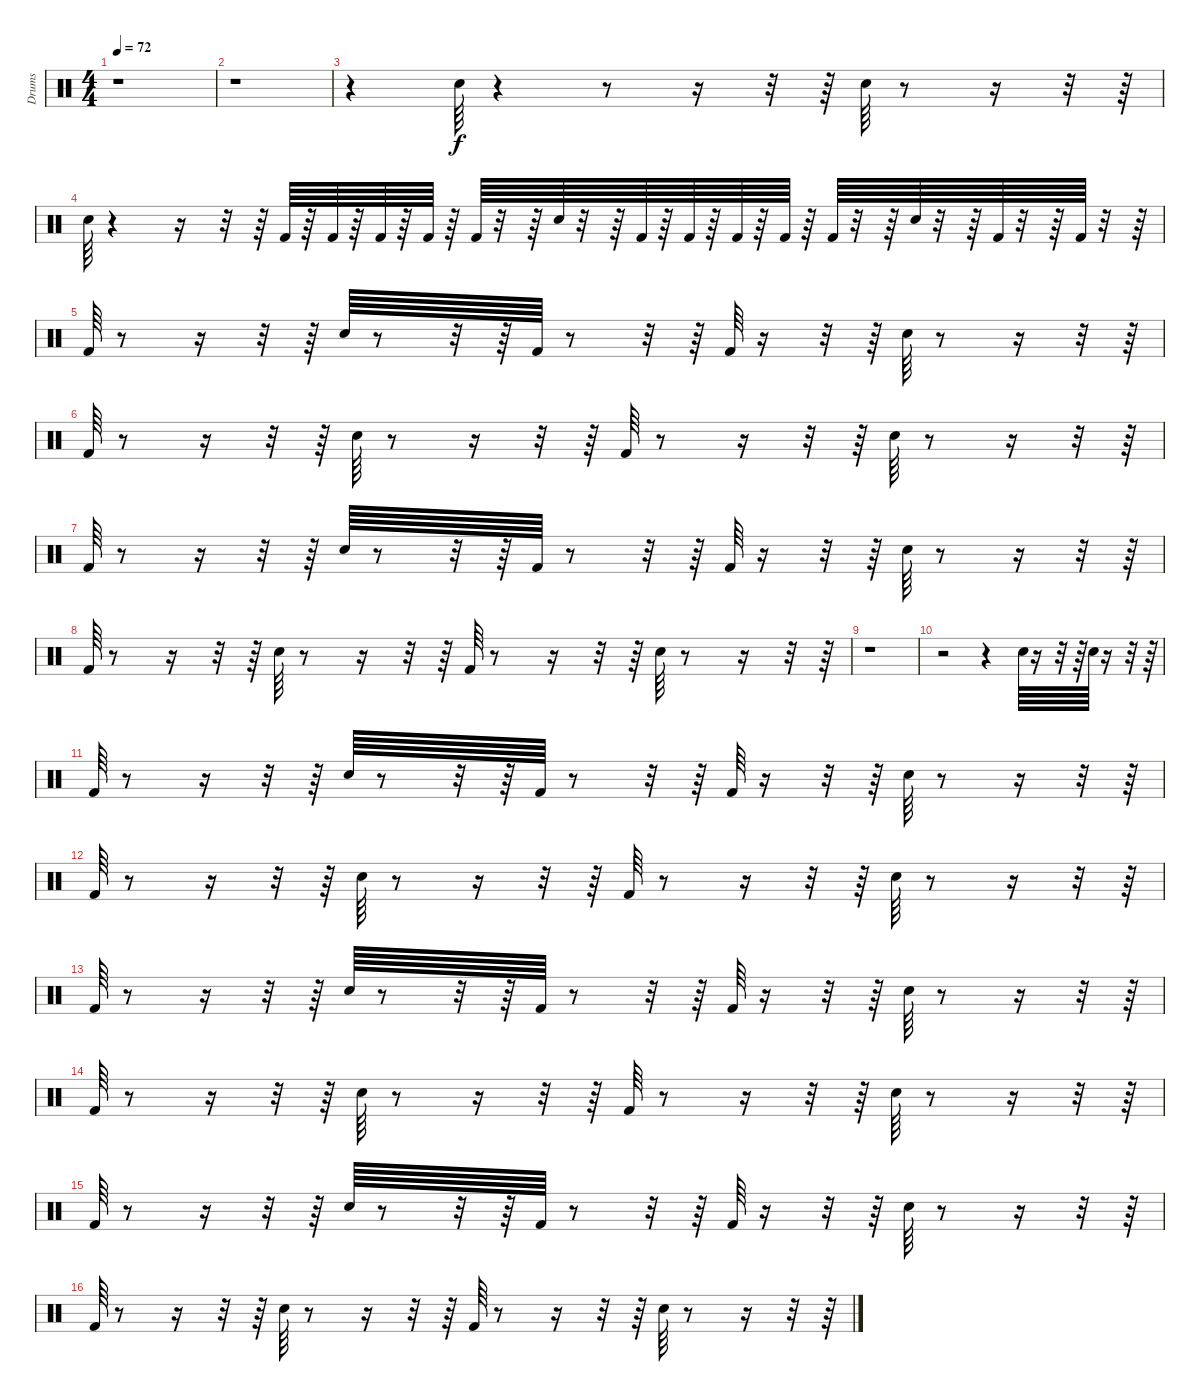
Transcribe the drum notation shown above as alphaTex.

\track ("Drums" "Drums") {instrument percussion}
\staff {score}
\articulation defaults
\ts (4 4)
\tempo 72
\clef neutral
\ks c
r.1{dy f} |
r.1 |
r.4 "Snare (hit) 2".64 r.4 r.8 r.16 r.32 r.64 "Snare (hit) 2".64 r.8 r.16 r.32 r.64 |
"Snare (hit) 2".64 r.4 r.16 r.32 r.64 "Kick (hit) 2".64 r.64 "Kick (hit) 2".64 r.64 "Kick (hit) 2".64 r.64 "Kick (hit) 2".64 r.64 "Kick (hit) 2".64 r.32 r.64 "Snare (hit) 2".64 r.32 r.64 "Kick (hit) 2".64 r.64 "Kick (hit) 2".64 r.64 "Kick (hit) 2".64 r.64 "Kick (hit) 2".64 r.64 "Kick (hit) 2".64 r.32 r.64 "Snare (hit) 2".64 r.32 r.64 "Kick (hit) 2".64 r.32 r.64 "Kick (hit) 2".64 r.32 r.64 |
"Kick (hit) 2".64 r.8 r.16 r.32 r.64 "Snare (hit) 2".64 r.8 r.32 r.64 "Kick (hit) 2".64 r.8 r.32 r.64 "Kick (hit) 2".64 r.16 r.32 r.64 "Snare (hit) 2".64 r.8 r.16 r.32 r.64 |
"Kick (hit) 2".64 r.8 r.16 r.32 r.64 "Snare (hit) 2".64 r.8 r.16 r.32 r.64 "Kick (hit) 2".64 r.8 r.16 r.32 r.64 "Snare (hit) 2".64 r.8 r.16 r.32 r.64 |
"Kick (hit) 2".64 r.8 r.16 r.32 r.64 "Snare (hit) 2".64 r.8 r.32 r.64 "Kick (hit) 2".64 r.8 r.32 r.64 "Kick (hit) 2".64 r.16 r.32 r.64 "Snare (hit) 2".64 r.8 r.16 r.32 r.64 |
"Kick (hit) 2".64 r.8 r.16 r.32 r.64 "Snare (hit) 2".64 r.8 r.16 r.32 r.64 "Kick (hit) 2".64 r.8 r.16 r.32 r.64 "Snare (hit) 2".64 r.8 r.16 r.32 r.64 |
r.1 |
r.2 r.4 "Snare (hit) 2".64 r.16 r.32 r.64 "Snare (hit) 2".64 r.16 r.32 r.64 |
"Kick (hit) 2".64 r.8 r.16 r.32 r.64 "Snare (hit) 2".64 r.8 r.32 r.64 "Kick (hit) 2".64 r.8 r.32 r.64 "Kick (hit) 2".64 r.16 r.32 r.64 "Snare (hit) 2".64 r.8 r.16 r.32 r.64 |
"Kick (hit) 2".64 r.8 r.16 r.32 r.64 "Snare (hit) 2".64 r.8 r.16 r.32 r.64 "Kick (hit) 2".64 r.8 r.16 r.32 r.64 "Snare (hit) 2".64 r.8 r.16 r.32 r.64 |
"Kick (hit) 2".64 r.8 r.16 r.32 r.64 "Snare (hit) 2".64 r.8 r.32 r.64 "Kick (hit) 2".64 r.8 r.32 r.64 "Kick (hit) 2".64 r.16 r.32 r.64 "Snare (hit) 2".64 r.8 r.16 r.32 r.64 |
"Kick (hit) 2".64 r.8 r.16 r.32 r.64 "Snare (hit) 2".64 r.8 r.16 r.32 r.64 "Kick (hit) 2".64 r.8 r.16 r.32 r.64 "Snare (hit) 2".64 r.8 r.16 r.32 r.64 |
"Kick (hit) 2".64 r.8 r.16 r.32 r.64 "Snare (hit) 2".64 r.8 r.32 r.64 "Kick (hit) 2".64 r.8 r.32 r.64 "Kick (hit) 2".64 r.16 r.32 r.64 "Snare (hit) 2".64 r.8 r.16 r.32 r.64 |
"Kick (hit) 2".64 r.8 r.16 r.32 r.64 "Snare (hit) 2".64 r.8 r.16 r.32 r.64 "Kick (hit) 2".64 r.8 r.16 r.32 r.64 "Snare (hit) 2".64 r.8 r.16 r.32 r.64
